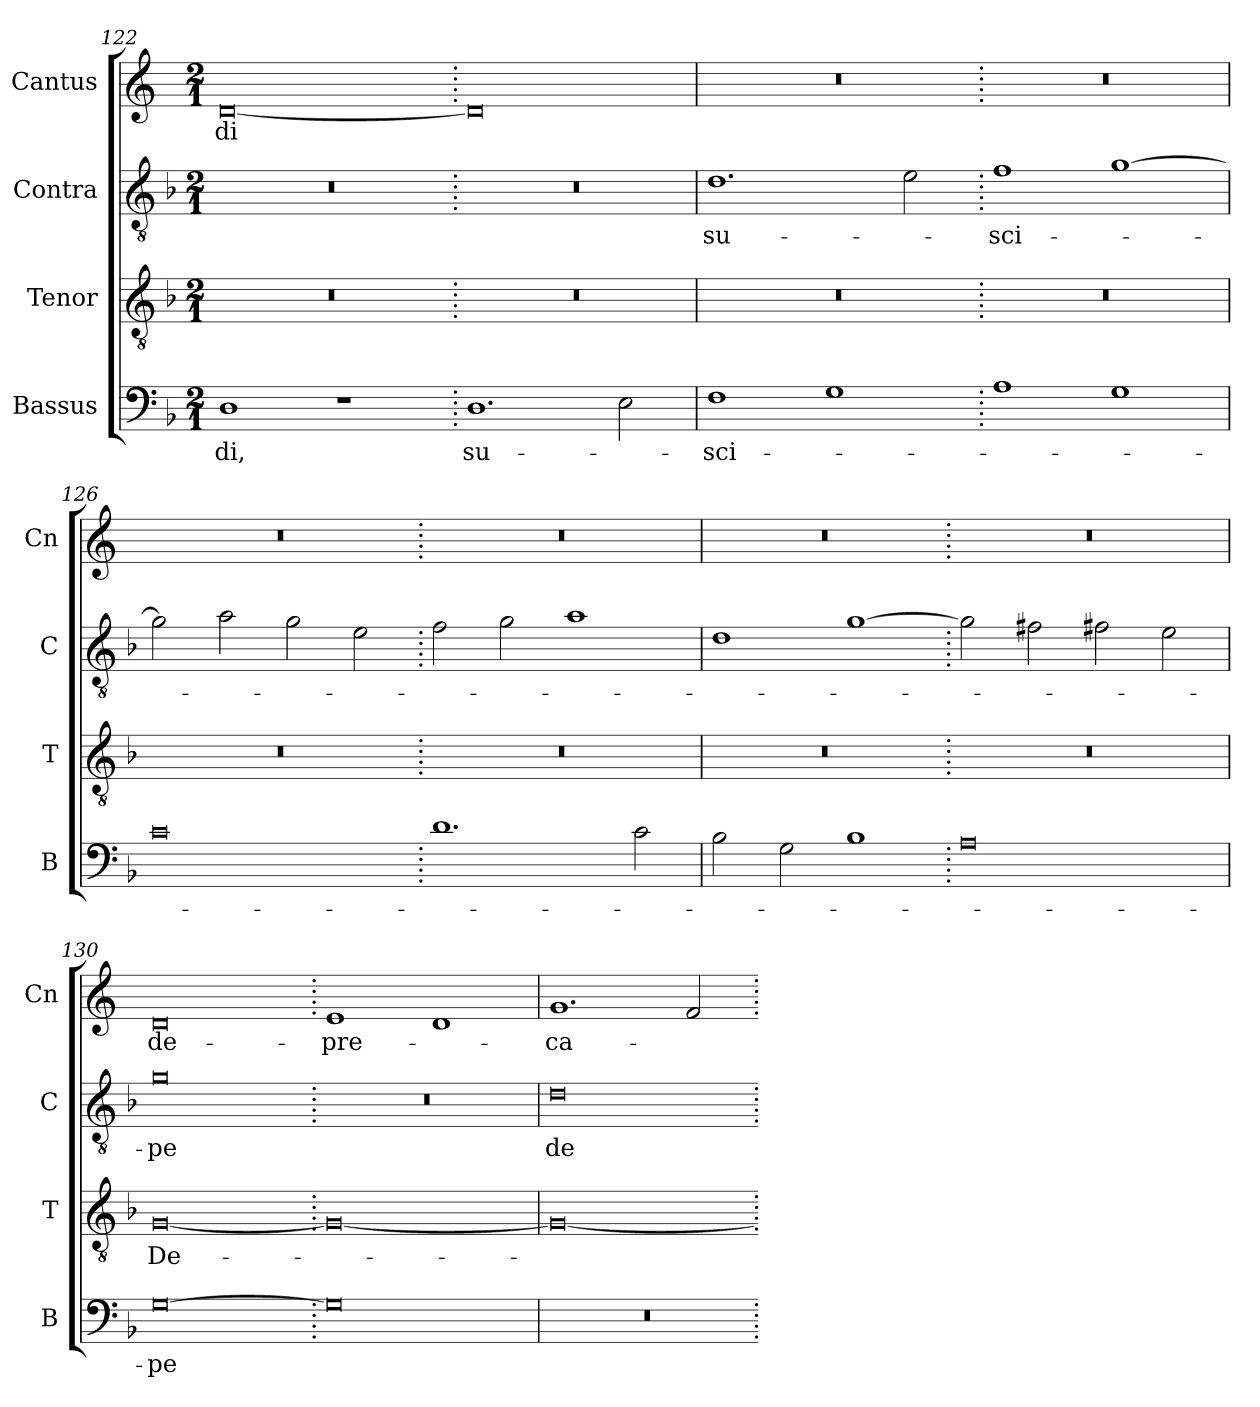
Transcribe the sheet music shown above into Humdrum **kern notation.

**kern	**text	**kern	**text	**kern	**text	**kern	**text
*part4	*part4	*part3	*part3	*part2	*part2	*part1	*part1
*staff4	*staff4	*staff3	*staff3	*staff2	*staff2	*staff1	*staff1
*I"Bassus	*	*I"Tenor	*	*I"Contra	*	*I"Cantus	*
*I'B	*	*I'T	*	*I'C	*	*I'Cn	*
*clefF4	*	*clefGv2	*	*clefGv2	*	*clefG2	*
*k[b-]	*	*k[b-]	*	*k[b-]	*	*k[]	*
*M2/1	*	*M2/1	*	*M2/1	*	*M2/1	*
=122	=122	=122	=122	=122	=122	=122	=122
1D	-di,	0r	.	0r	.	[0d	-di
1r	.	.	.	.	.	.	.
=123.	=123.	=123.	=123.	=123.	=123.	=123.	=123.
1.D	su-	0r	.	0r	.	0d]	.
2E\	.	.	.	.	.	.	.
=124	=124	=124	=124	=124	=124	=124	=124
1F	-sci-	0r	.	1.d	su-	0r	.
1G	.	.	.	.	.	.	.
.	.	.	.	2e\	.	.	.
=125.	=125.	=125.	=125.	=125.	=125.	=125.	=125.
1A	.	0r	.	1f	-sci-	0r	.
1G	.	.	.	[1g	.	.	.
=126	=126	=126	=126	=126	=126	=126	=126
0c	.	0r	.	2g\]	.	0r	.
.	.	.	.	2a\	.	.	.
.	.	.	.	2g\	.	.	.
.	.	.	.	2e\	.	.	.
=127.	=127.	=127.	=127.	=127.	=127.	=127.	=127.
1.d	.	0r	.	2f\	.	0r	.
.	.	.	.	2g\	.	.	.
.	.	.	.	1a	.	.	.
2c\	.	.	.	.	.	.	.
=128	=128	=128	=128	=128	=128	=128	=128
2B-\	.	0r	.	1d	.	0r	.
2G\	.	.	.	.	.	.	.
1B-	.	.	.	[1g	.	.	.
=129.	=129.	=129.	=129.	=129.	=129.	=129.	=129.
0A	.	0r	.	2g\]	.	0r	.
.	.	.	.	2f#X\	.	.	.
.	.	.	.	2f#X\	.	.	.
.	.	.	.	2e\	.	.	.
=130	=130	=130	=130	=130	=130	=130	=130
[0G	-pe	[0G	-De-	0g	-pe	0d	de-
=131.	=131.	=131.	=131.	=131.	=131.	=131.	=131.
0G]	.	0G_	.	0r	.	1e	-pre-
.	.	.	.	.	.	1d	.
=132	=132	=132	=132	=132	=132	=132	=132
0r	.	0G_	.	0d	de-	1.g	-ca-
.	.	.	.	.	.	2f/	.
=.	=.	=.	=.	=.	=.	=.	=.
*-	*-	*-	*-	*-	*-	*-	*-
